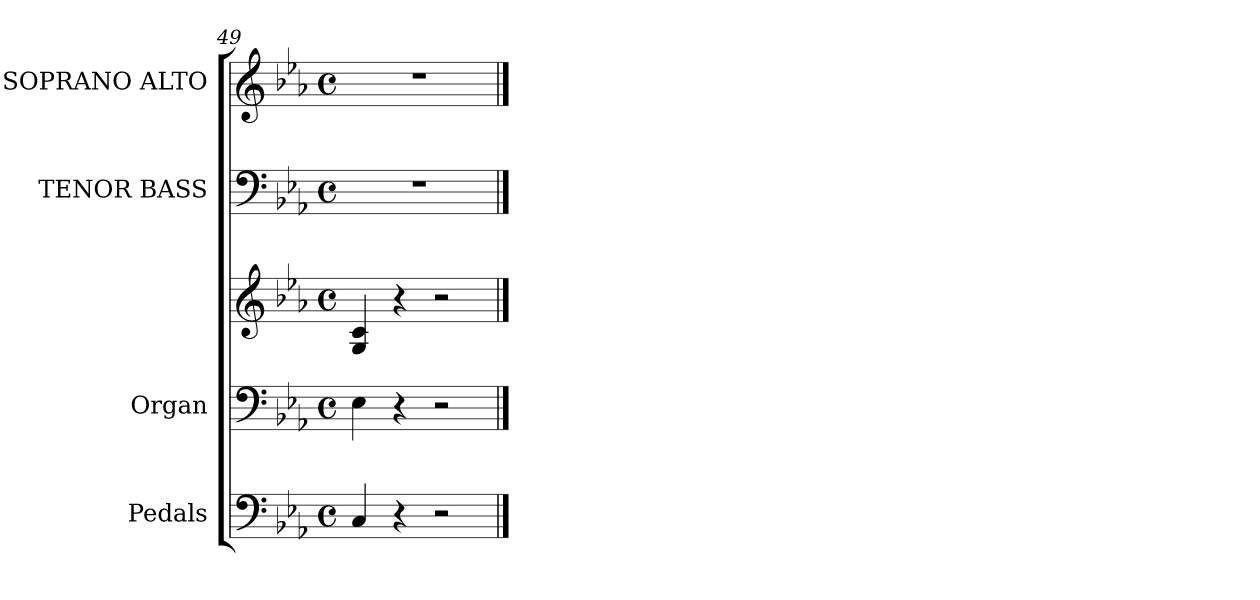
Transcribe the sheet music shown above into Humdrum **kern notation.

**kern	**kern	**kern	**kern	**kern
*part4	*part3	*part3	*part2	*part1
*staff5	*staff4	*staff3	*staff2	*staff1
*I"Pedals	*I"Organ	*	*I"TENOR BASS	*I"SOPRANO ALTO
*I'Ped.	*I'Org.	*	*I'B.	*I'S.
*clefF4	*clefF4	*clefG2	*clefF4	*clefG2
*k[b-e-a-]	*k[b-e-a-]	*k[b-e-a-]	*k[b-e-a-]	*k[b-e-a-]
*E-:	*E-:	*E-:	*E-:	*E-:
*M4/4	*M4/4	*M4/4	*M4/4	*M4/4
*met(c)	*met(c)	*met(c)	*met(c)	*met(c)
=49	=49	=49	=49	=49
4Ci/	4E-i\	4Gi/ 4ci	1r	1r
4r	4r	4r	.	.
2r	2r	2r	.	.
==	==	==	==	==
*-	*-	*-	*-	*-
